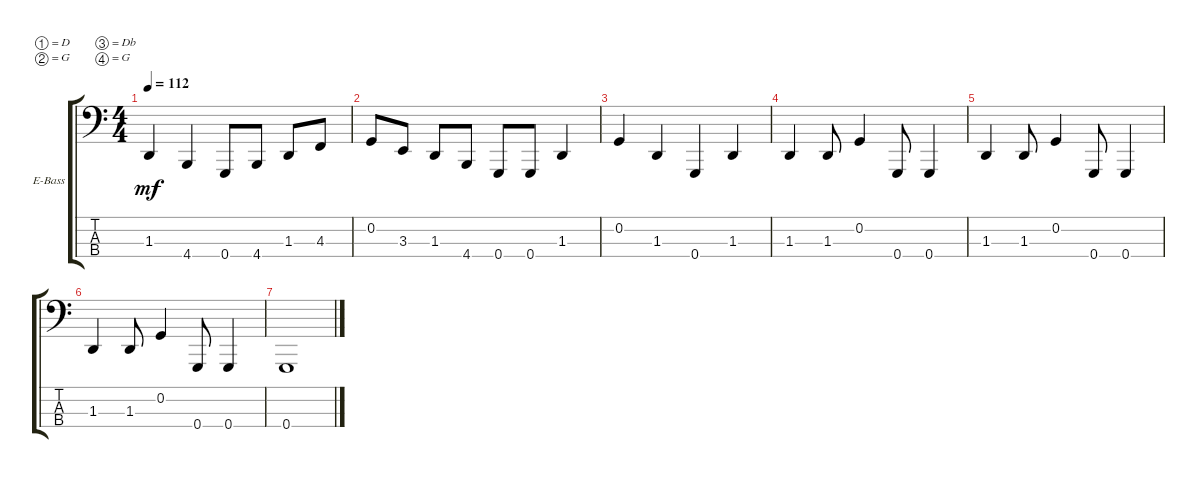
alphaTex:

\defaultSystemsLayout 4
\bracketExtendMode groupsimilarinstruments
\firstSystemTrackNameOrientation horizontal
\otherSystemsTrackNameOrientation horizontal
\track ("Electric Bass" "E-Bass") {instrument electricbassfinger}
\staff {score tabs}
\tuning (D2 G1 Db1 G0)
\ts (4 4)
\tempo 112
\clef f4
\ks c
1.3.4{dy mf} 4.4.4 0.4.8 4.4.8 1.3.8 4.3.8 |
0.2.8 3.3.8 1.3.8 4.4.8 0.4.8 0.4.8 1.3.4 |
0.2.4 1.3.4 0.4.4 1.3.4 |
1.3.4 1.3.8 0.2.4 0.4.8 0.4.4 |
1.3.4 1.3.8 0.2.4 0.4.8 0.4.4 |
1.3.4 1.3.8 0.2.4 0.4.8 0.4.4 |
0.4.1
